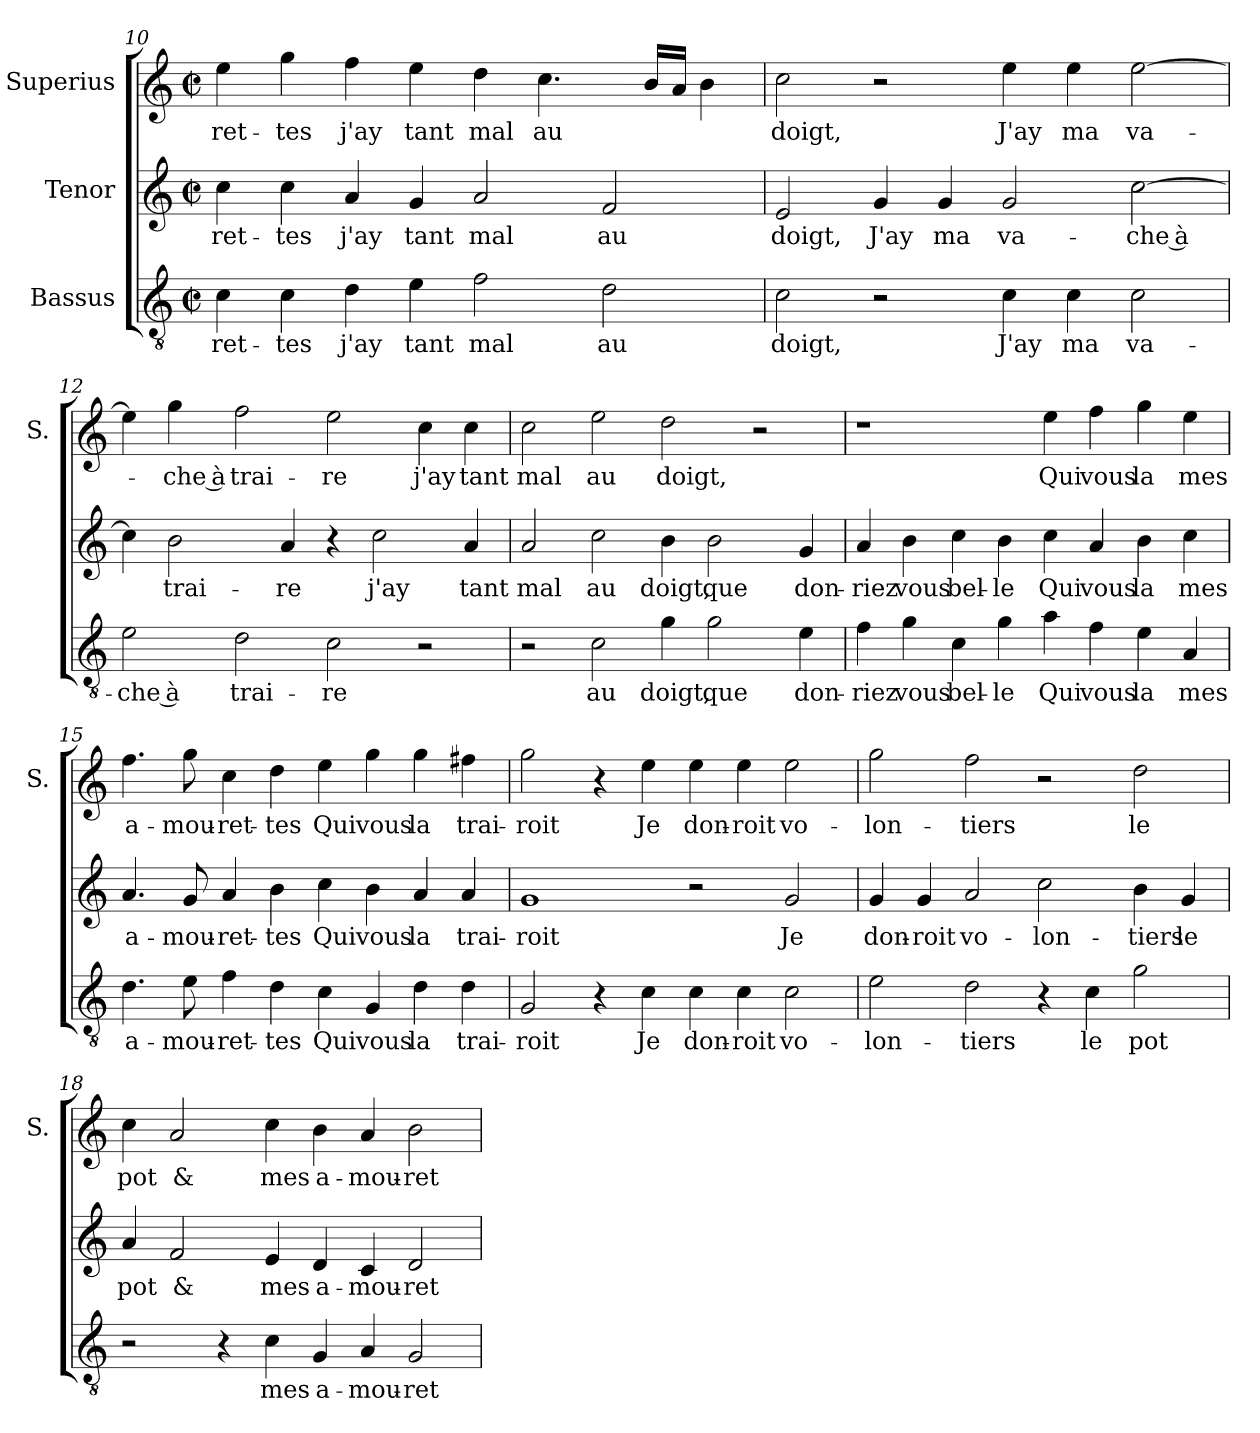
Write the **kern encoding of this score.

**kern	**text	**kern	**text	**kern	**text
*part3	*part3	*part2	*part2	*part1	*part1
*staff3	*staff3	*staff2	*staff2	*staff1	*staff1
*I"Bassus	*	*I"Tenor	*	*I"Superius	*
*	*	*	*	*I'S.	*
*clefGv2	*	*clefG2	*	*clefG2	*
*k[]	*	*k[]	*	*k[]	*
*C:	*	*C:	*	*C:	*
*M2/2	*	*M2/2	*	*M2/2	*
*met(c|)	*	*met(c|)	*	*met(c|)	*
=10	=10	=10	=10	=10	=10
4c\	-ret-	4cc\	-ret-	4ee\	-ret-
4c\	-tes	4cc\	-tes	4gg\	-tes
4d\	j'ay	4a/	j'ay	4ff\	j'ay
4e\	tant	4g/	tant	4ee\	tant
2f\	mal	2a/	mal	4dd\	mal
.	.	.	.	4.cc\	au
2d\	au	2f/	au	.	.
.	.	.	.	16b/LL	.
.	.	.	.	16a/JJ	.
.	.	.	.	4b\	.
=11	=11	=11	=11	=11	=11
2c\	doigt,	2e/	doigt,	2cc\	doigt,
2r	.	4g/	J'ay	2r	.
.	.	4g/	ma	.	.
4c\	J'ay	2g/	va-	4ee\	J'ay
4c\	ma	.	.	4ee\	ma
2c\	va-	[2cc\	-che à	[2ee\	va-
=12	=12	=12	=12	=12	=12
2e\	-che à	4cc\]	.	4ee\]	.
.	.	2b\	trai-	4gg\	-che à
2d\	trai-	.	.	2ff\	trai-
.	.	4a/	-re	.	.
2c\	-re	4r	.	2ee\	-re
.	.	2cc\	j'ay	.	.
2r	.	.	.	4cc\	j'ay
.	.	4a/	tant	4cc\	tant
!!LO:LB:g=z
=13	=13	=13	=13	=13	=13
2r	.	2a/	mal	2cc\	mal
2c\	au	2cc\	au	2ee\	au
4g\	doigt,	4b\	doigt,	2dd\	doigt,
2g\	que	2b\	que	.	.
.	.	.	.	2r	.
4e\	don-	4g/	don-	.	.
=14	=14	=14	=14	=14	=14
4f\	-riez	4a/	-riez	1r	.
4g\	vous	4b\	vous	.	.
4c\	bel-	4cc\	bel-	.	.
4g\	-le	4b\	-le	.	.
4a\	Qui	4cc\	Qui	4ee\	Qui
4f\	vous	4a/	vous	4ff\	vous
4e\	la	4b\	la	4gg\	la
4A/	mes	4cc\	mes	4ee\	mes
=15	=15	=15	=15	=15	=15
4.d\	a-	4.a/	a-	4.ff\	a-
8e\	-mou-	8g/	-mou-	8gg\	-mou-
4f\	-ret-	4a/	-ret-	4cc\	-ret-
4d\	-tes	4b\	-tes	4dd\	-tes
4c\	Qui	4cc\	Qui	4ee\	Qui
4G/	vous	4b\	vous	4gg\	vous
4d\	la	4a/	la	4gg\	la
4d\	trai-	4a/	trai-	4ff#X\	trai-
=16	=16	=16	=16	=16	=16
2G/	-roit	1g/	-roit	2gg\	-roit
4r	.	.	.	4r	.
4c\	Je	.	.	4ee\	Je
4c\	don-	2r	.	4ee\	don-
4c\	-roit	.	.	4ee\	-roit
2c\	vo-	2g/	Je	2ee\	vo-
!!LO:PB:g=z
=17	=17	=17	=17	=17	=17
2e\	-lon-	4g/	don-	2gg\	-lon-
.	.	4g/	-roit	.	.
2d\	-tiers	2a/	vo-	2ff\	-tiers
4r	.	2cc\	-lon-	2r	.
4c\	le	.	.	.	.
2g\	pot	4b\	-tiers	2dd\	le
.	.	4g/	le	.	.
=18	=18	=18	=18	=18	=18
2r	.	4a/	pot	4cc\	pot
.	.	2f/	&	2a/	&
4r	.	.	.	.	.
4c\	mes	4e/	mes	4cc\	mes
4G/	a-	4d/	a-	4b\	a-
4A/	-mou-	4c/	-mou-	4a/	-mou-
2G/	-ret-	2d/	-ret-	2b\	-ret-
=	=	=	=	=	=
*-	*-	*-	*-	*-	*-
